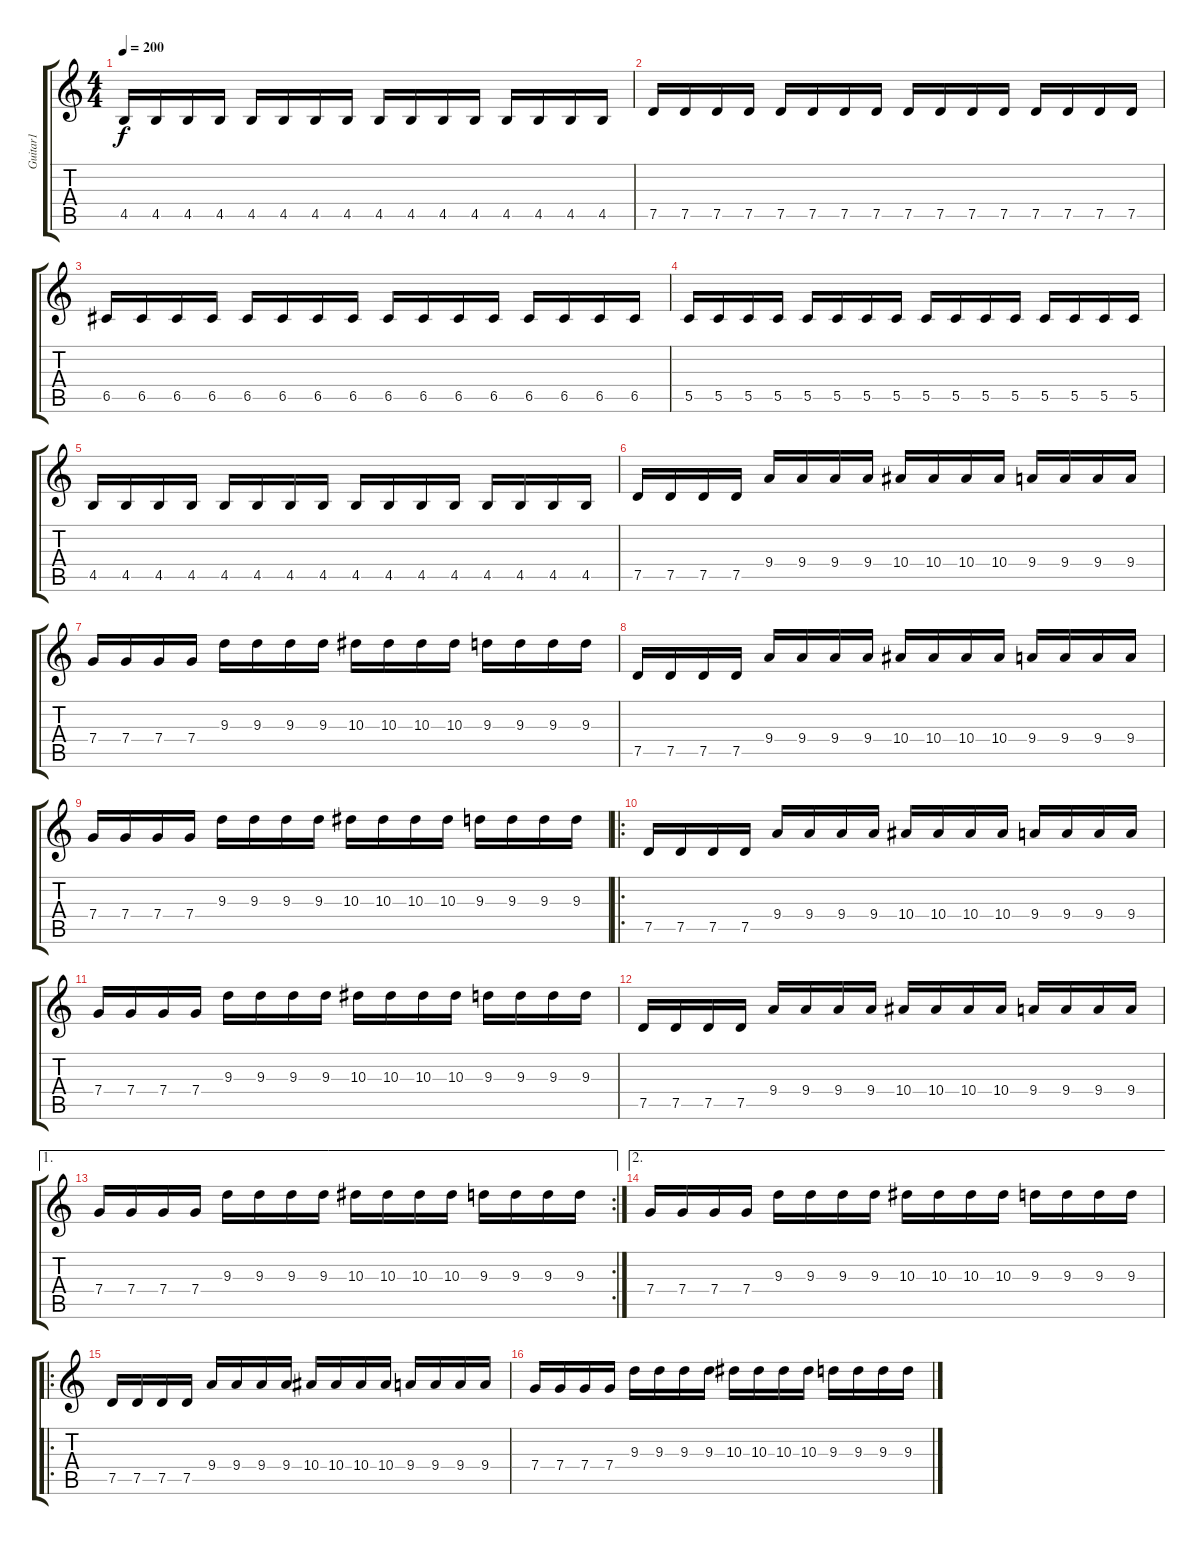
\track ("Guitar1" "Guitar1") {instrument distortionguitar}
\staff {score tabs}
\tuning (D4 A3 F3 C3 G2 D2) {hide}
\ts (4 4)
\tempo 200
\clef g2
\ks c
4.5.16{dy f} 4.5.16 4.5.16 4.5.16 4.5.16 4.5.16 4.5.16 4.5.16 4.5.16 4.5.16 4.5.16 4.5.16 4.5.16 4.5.16 4.5.16 4.5.16 |
7.5.16 7.5.16 7.5.16 7.5.16 7.5.16 7.5.16 7.5.16 7.5.16 7.5.16 7.5.16 7.5.16 7.5.16 7.5.16 7.5.16 7.5.16 7.5.16 |
6.5.16 6.5.16 6.5.16 6.5.16 6.5.16 6.5.16 6.5.16 6.5.16 6.5.16 6.5.16 6.5.16 6.5.16 6.5.16 6.5.16 6.5.16 6.5.16 |
5.5.16 5.5.16 5.5.16 5.5.16 5.5.16 5.5.16 5.5.16 5.5.16 5.5.16 5.5.16 5.5.16 5.5.16 5.5.16 5.5.16 5.5.16 5.5.16 |
4.5.16 4.5.16 4.5.16 4.5.16 4.5.16 4.5.16 4.5.16 4.5.16 4.5.16 4.5.16 4.5.16 4.5.16 4.5.16 4.5.16 4.5.16 4.5.16 |
7.5.16 7.5.16 7.5.16 7.5.16 9.4.16 9.4.16 9.4.16 9.4.16 10.4.16 10.4.16 10.4.16 10.4.16 9.4.16 9.4.16 9.4.16 9.4.16 |
7.4.16 7.4.16 7.4.16 7.4.16 9.3.16 9.3.16 9.3.16 9.3.16 10.3.16 10.3.16 10.3.16 10.3.16 9.3.16 9.3.16 9.3.16 9.3.16 |
7.5.16 7.5.16 7.5.16 7.5.16 9.4.16 9.4.16 9.4.16 9.4.16 10.4.16 10.4.16 10.4.16 10.4.16 9.4.16 9.4.16 9.4.16 9.4.16 |
7.4.16 7.4.16 7.4.16 7.4.16 9.3.16 9.3.16 9.3.16 9.3.16 10.3.16 10.3.16 10.3.16 10.3.16 9.3.16 9.3.16 9.3.16 9.3.16 |
\ro
7.5.16 7.5.16 7.5.16 7.5.16 9.4.16 9.4.16 9.4.16 9.4.16 10.4.16 10.4.16 10.4.16 10.4.16 9.4.16 9.4.16 9.4.16 9.4.16 |
7.4.16 7.4.16 7.4.16 7.4.16 9.3.16 9.3.16 9.3.16 9.3.16 10.3.16 10.3.16 10.3.16 10.3.16 9.3.16 9.3.16 9.3.16 9.3.16 |
7.5.16 7.5.16 7.5.16 7.5.16 9.4.16 9.4.16 9.4.16 9.4.16 10.4.16 10.4.16 10.4.16 10.4.16 9.4.16 9.4.16 9.4.16 9.4.16 |
\ae 1
\rc 2
7.4.16 7.4.16 7.4.16 7.4.16 9.3.16 9.3.16 9.3.16 9.3.16 10.3.16 10.3.16 10.3.16 10.3.16 9.3.16 9.3.16 9.3.16 9.3.16 |
\ae 2
7.4.16 7.4.16 7.4.16 7.4.16 9.3.16 9.3.16 9.3.16 9.3.16 10.3.16 10.3.16 10.3.16 10.3.16 9.3.16 9.3.16 9.3.16 9.3.16 |
\ro
7.5.16 7.5.16 7.5.16 7.5.16 9.4.16 9.4.16 9.4.16 9.4.16 10.4.16 10.4.16 10.4.16 10.4.16 9.4.16 9.4.16 9.4.16 9.4.16 |
7.4.16 7.4.16 7.4.16 7.4.16 9.3.16 9.3.16 9.3.16 9.3.16 10.3.16 10.3.16 10.3.16 10.3.16 9.3.16 9.3.16 9.3.16 9.3.16
